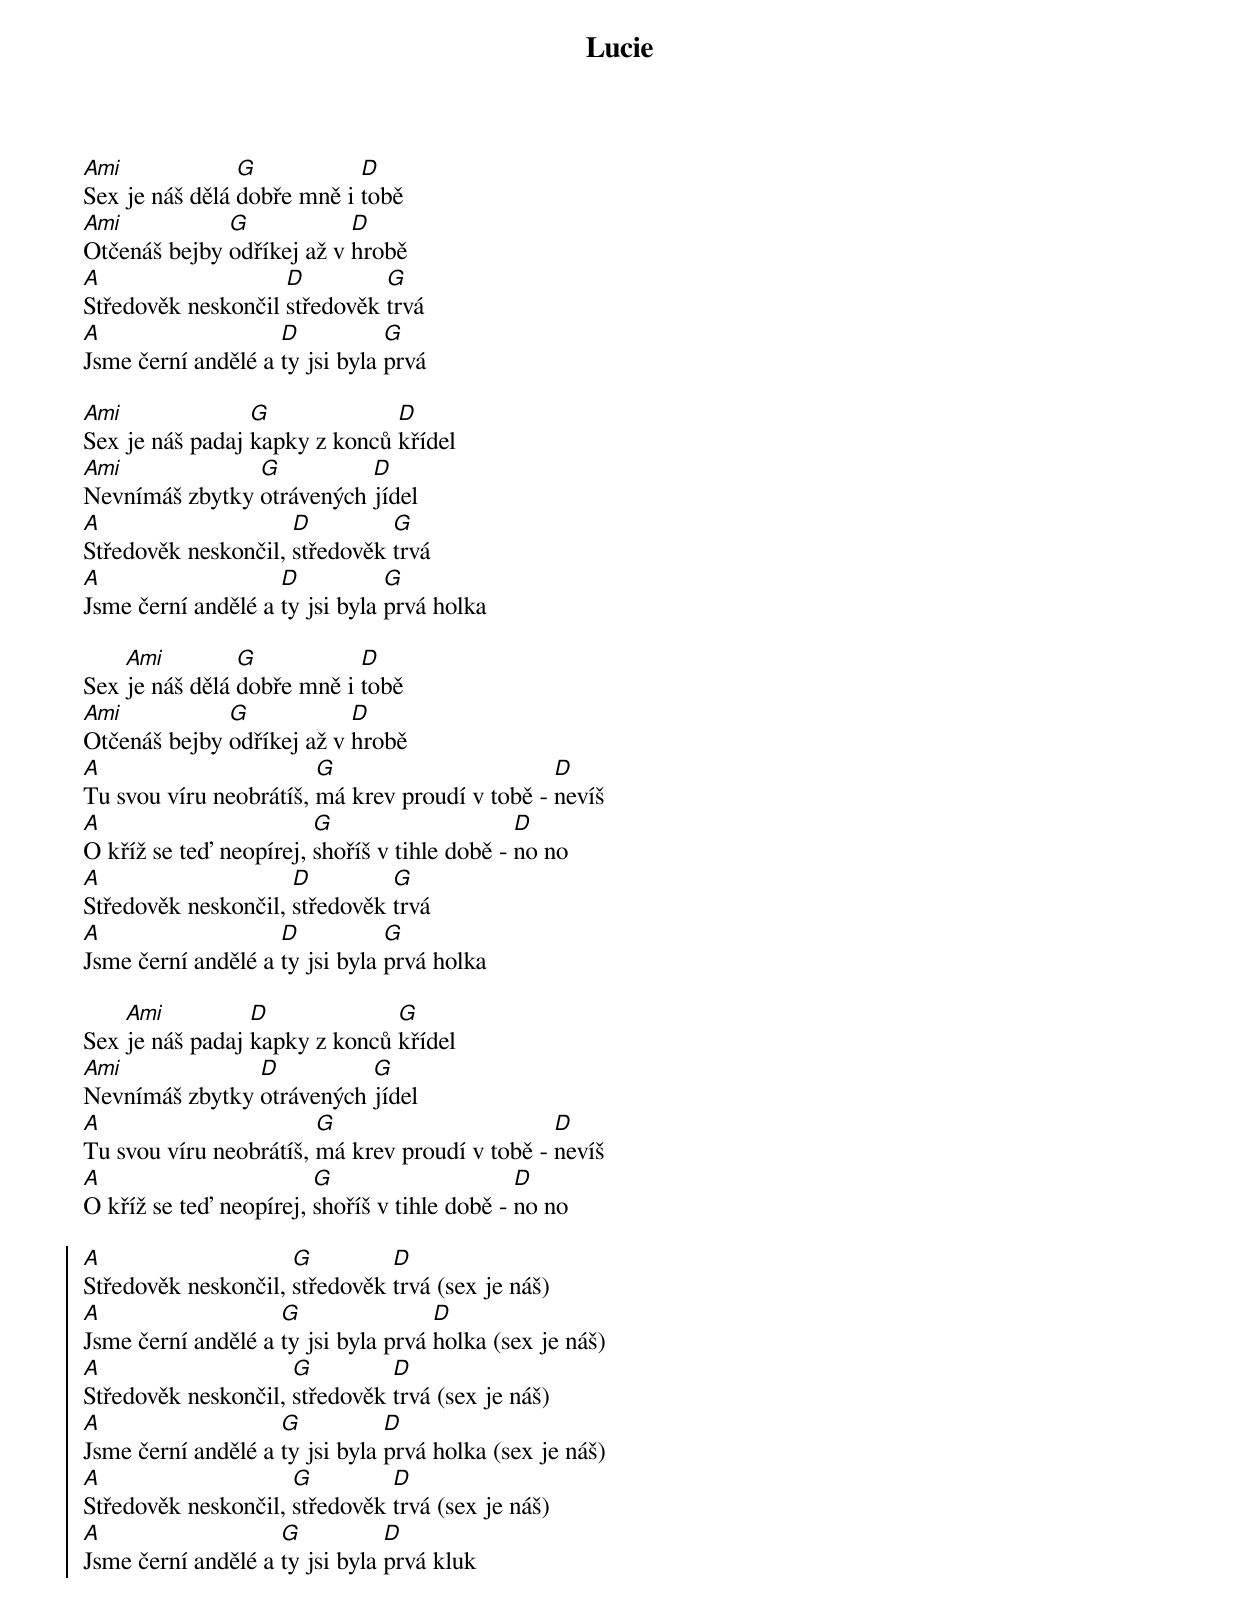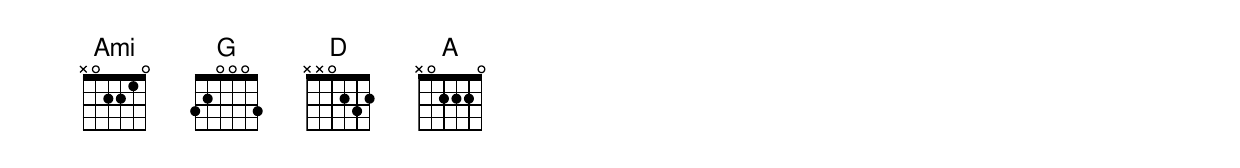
{title: Lucie}
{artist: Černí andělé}
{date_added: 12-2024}
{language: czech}
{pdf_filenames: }
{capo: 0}
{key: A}
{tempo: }
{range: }
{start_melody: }
{start_of_verse}
[Ami]Sex je náš dělá [G]dobře mně i [D]tobě
[Ami]Otčenáš bejby [G]odříkej až v [D]hrobě
[A]Středověk neskončil [D]středověk [G]trvá
[A]Jsme černí andělé a [D]ty jsi byla [G]prvá
{end_of_verse}

{start_of_verse}
[Ami]Sex je náš padaj [G]kapky z konců [D]křídel
[Ami]Nevnímáš zbytky [G]otrávených [D]jídel
[A]Středověk neskončil, [D]středověk [G]trvá
[A]Jsme černí andělé a [D]ty jsi byla [G]prvá holka
{end_of_verse}

{start_of_verse}
Sex [Ami]je náš dělá [G]dobře mně i [D]tobě
[Ami]Otčenáš bejby [G]odříkej až v [D]hrobě
[A]Tu svou víru neobrátíš, [G]má krev proudí v tobě - [D]nevíš
[A]O kříž se teď neopírej, [G]shoříš v tihle době - [D]no no
[A]Středověk neskončil, [D]středověk [G]trvá
[A]Jsme černí andělé a [D]ty jsi byla [G]prvá holka
{end_of_verse}

{start_of_verse}
Sex [Ami]je náš padaj [D]kapky z konců [G]křídel
[Ami]Nevnímáš zbytky [D]otrávených [G]jídel
[A]Tu svou víru neobrátíš, [G]má krev proudí v tobě - [D]nevíš
[A]O kříž se teď neopírej, [G]shoříš v tihle době - [D]no no
{end_of_verse}

{start_of_chorus}
[A]Středověk neskončil, [G]středověk [D]trvá (sex je náš)
[A]Jsme černí andělé a [G]ty jsi byla prvá [D]holka (sex je náš)
[A]Středověk neskončil, [G]středověk [D]trvá (sex je náš)
[A]Jsme černí andělé a [G]ty jsi byla [D]prvá holka (sex je náš)
[A]Středověk neskončil, [G]středověk [D]trvá (sex je náš)
[A]Jsme černí andělé a [G]ty jsi byla [D]prvá kluk
{end_of_chorus}
